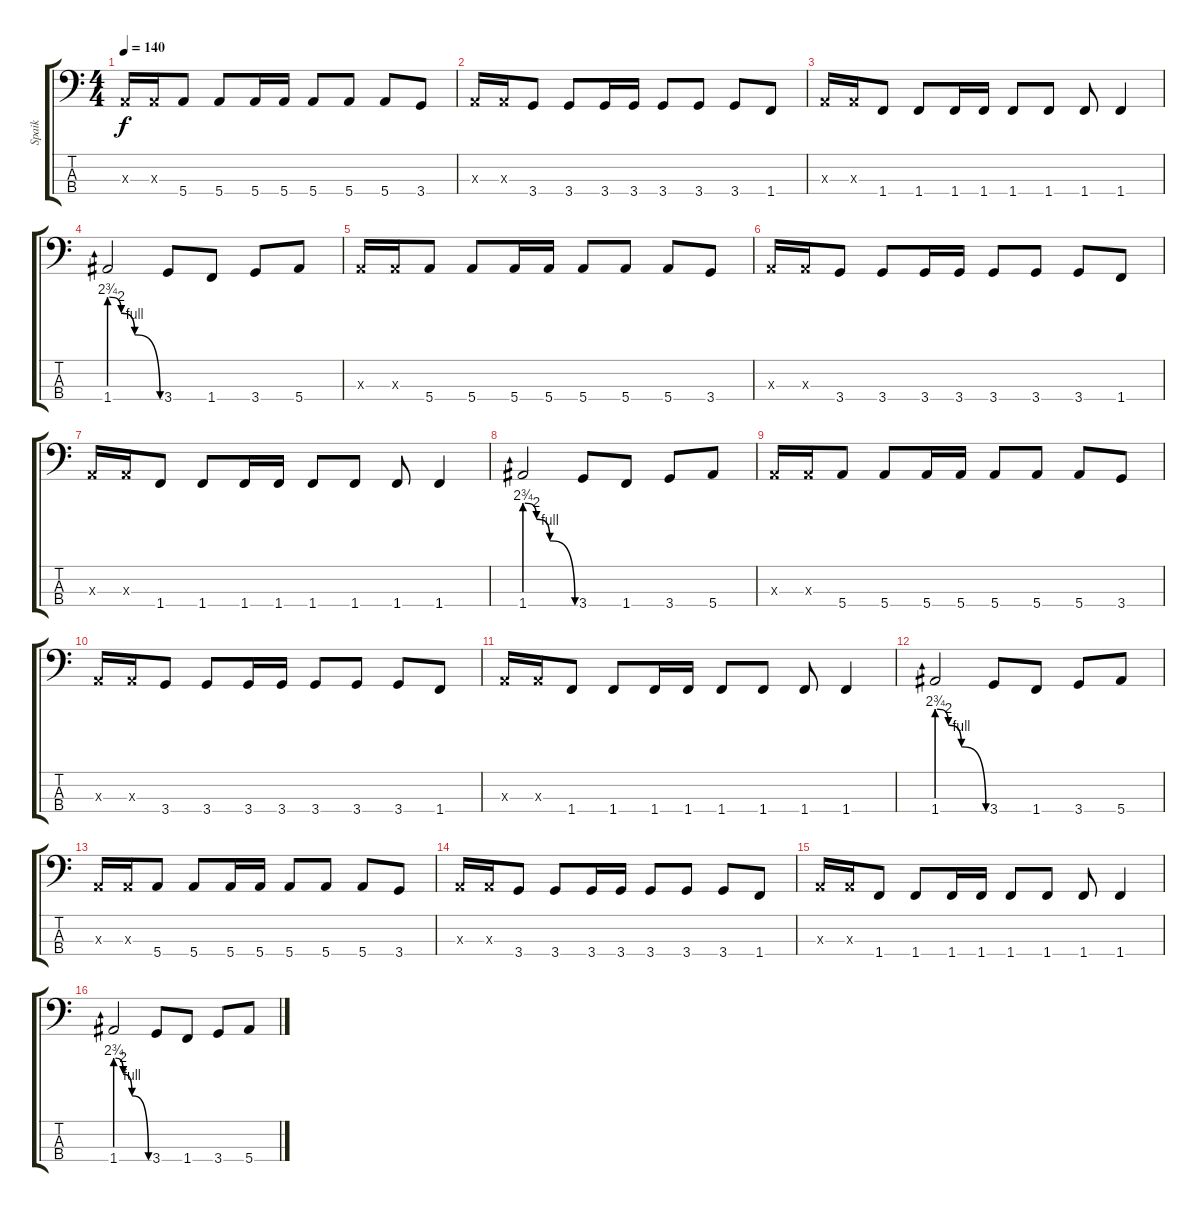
\track ("Spaik" "Spaik") {instrument slapbass1}
\staff {score tabs}
\tuning (G2 D2 A1 E1) {hide}
\ts (4 4)
\tempo 140
\clef f4
\ks c
0.3{x}.16{dy f} 0.3{x}.16 5.4.8 5.4.8 5.4.16 5.4.16 5.4.8 5.4.8 5.4.8 3.4.8 |
0.3{x}.16 0.3{x}.16 3.4.8 3.4.8 3.4.16 3.4.16 3.4.8 3.4.8 3.4.8 1.4.8 |
0.3{x}.16 0.3{x}.16 1.4.8 1.4.8 1.4.16 1.4.16 1.4.8 1.4.8 1.4.8 1.4.4 |
1.4{be (custom 0 11 14 8 30 4 60 0)}.2 3.4.8 1.4.8 3.4.8 5.4.8 |
0.3{x}.16 0.3{x}.16 5.4.8 5.4.8 5.4.16 5.4.16 5.4.8 5.4.8 5.4.8 3.4.8 |
0.3{x}.16 0.3{x}.16 3.4.8 3.4.8 3.4.16 3.4.16 3.4.8 3.4.8 3.4.8 1.4.8 |
0.3{x}.16 0.3{x}.16 1.4.8 1.4.8 1.4.16 1.4.16 1.4.8 1.4.8 1.4.8 1.4.4 |
1.4{be (custom 0 11 14 8 30 4 60 0)}.2 3.4.8 1.4.8 3.4.8 5.4.8 |
0.3{x}.16 0.3{x}.16 5.4.8 5.4.8 5.4.16 5.4.16 5.4.8 5.4.8 5.4.8 3.4.8 |
0.3{x}.16 0.3{x}.16 3.4.8 3.4.8 3.4.16 3.4.16 3.4.8 3.4.8 3.4.8 1.4.8 |
0.3{x}.16 0.3{x}.16 1.4.8 1.4.8 1.4.16 1.4.16 1.4.8 1.4.8 1.4.8 1.4.4 |
1.4{be (custom 0 11 14 8 30 4 60 0)}.2 3.4.8 1.4.8 3.4.8 5.4.8 |
0.3{x}.16 0.3{x}.16 5.4.8 5.4.8 5.4.16 5.4.16 5.4.8 5.4.8 5.4.8 3.4.8 |
0.3{x}.16 0.3{x}.16 3.4.8 3.4.8 3.4.16 3.4.16 3.4.8 3.4.8 3.4.8 1.4.8 |
0.3{x}.16 0.3{x}.16 1.4.8 1.4.8 1.4.16 1.4.16 1.4.8 1.4.8 1.4.8 1.4.4 |
1.4{be (custom 0 11 14 8 30 4 60 0)}.2 3.4.8 1.4.8 3.4.8 5.4.8
